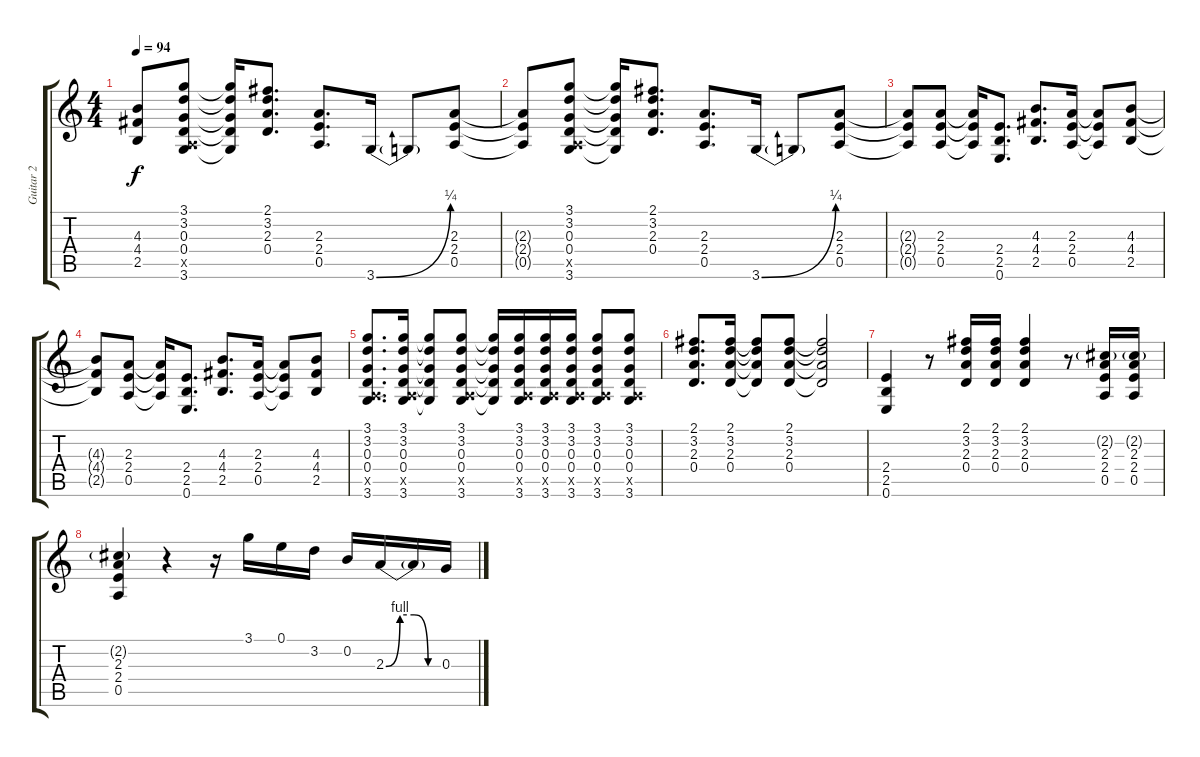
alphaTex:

\track ("Guitar 2" "Guitar 2") {instrument overdrivenguitar}
\staff {score tabs}
\tuning (E4 B3 G3 D3 A2 E2) {hide}
\ts (4 4)
\tempo 94
\clef g2
\ks c
(4.3{t} 4.4{t} 2.5{t}).8{dy f} (3.1 3.2 0.3 0.4 0.5{x} 3.6).8 (3.1{t} 3.2{t} 0.3{t} 0.4{t} 3.6{t}).16 (2.1 3.2 2.3 0.4).8{d} (2.3 2.4 0.5).8{d} 3.6{be (bend 0 0 60 1)}.16 3.6{t}.8 (2.3 2.4 0.5).8 |
(2.3{t} 2.4{t} 0.5{t}).8 (3.1 3.2 0.3 0.4 0.5{x} 3.6).8 (3.1{t} 3.2{t} 0.3{t} 0.4{t} 3.6{t}).16 (2.1 3.2 2.3 0.4).8{d} (2.3 2.4 0.5).8{d} 3.6{be (bend 0 0 60 1)}.16 3.6{t}.8 (2.3 2.4 0.5).8 |
(2.3{t} 2.4{t} 0.5{t}).8 (2.3 2.4 0.5).8 (2.3{t} 2.4{t} 0.5{t}).16 (2.4 2.5 0.6).8{d} (4.3 4.4 2.5).8{d} (2.3 2.4 0.5).16 (2.3{t} 2.4{t} 0.5{t}).8 (4.3 4.4 2.5).8 |
(4.3{t} 4.4{t} 2.5{t}).8 (2.3 2.4 0.5).8 (2.3{t} 2.4{t} 0.5{t}).16 (2.4 2.5 0.6).8{d} (4.3 4.4 2.5).8{d} (2.3 2.4 0.5).16 (2.3{t} 2.4{t} 0.5{t}).8 (4.3 4.4 2.5).8 |
(3.1 3.2 0.3 0.4 0.5{x} 3.6).8{d} (3.1 3.2 0.3 0.4 0.5{x} 3.6).16 (3.1{t} 3.2{t} 0.3{t} 0.4{t} 3.6{t}).8 (3.1 3.2 0.3 0.4 0.5{x} 3.6).8 (3.1{t} 3.2{t} 0.3{t} 0.4{t} 3.6{t}).16 (3.1 3.2 0.3 0.4 0.5{x} 3.6).16 (3.1 3.2 0.3 0.4 0.5{x} 3.6).16 (3.1 3.2 0.3 0.4 0.5{x} 3.6).16 (3.1 3.2 0.3 0.4 0.5{x} 3.6).8 (3.1 3.2 0.3 0.4 0.5{x} 3.6).8 |
(2.1 3.2 2.3 0.4).8{d} (2.1 3.2 2.3 0.4).16 (2.1{t} 3.2{t} 2.3{t} 0.4{t}).8 (2.1 3.2 2.3 0.4).8 (2.1{t} 3.2{t} 2.3{t} 0.4{t}).2 |
(2.4 2.5 0.6).4 r.8 (2.1 3.2 2.3 0.4).16 (2.1 3.2 2.3 0.4).16 (2.1 3.2 2.3 0.4).4 r.8 (2.2{g} 2.3 2.4 0.5).16 (2.2{g} 2.3 2.4 0.5).16 |
(2.2{g} 2.3 2.4 0.5).4 r.4 r.16 3.1.16 0.1.16 3.2.16 0.2.16 2.3{be (custom 0 0 15 4 30 4 45 0 60 0)}.16 2.3{t}.16 0.3.16
